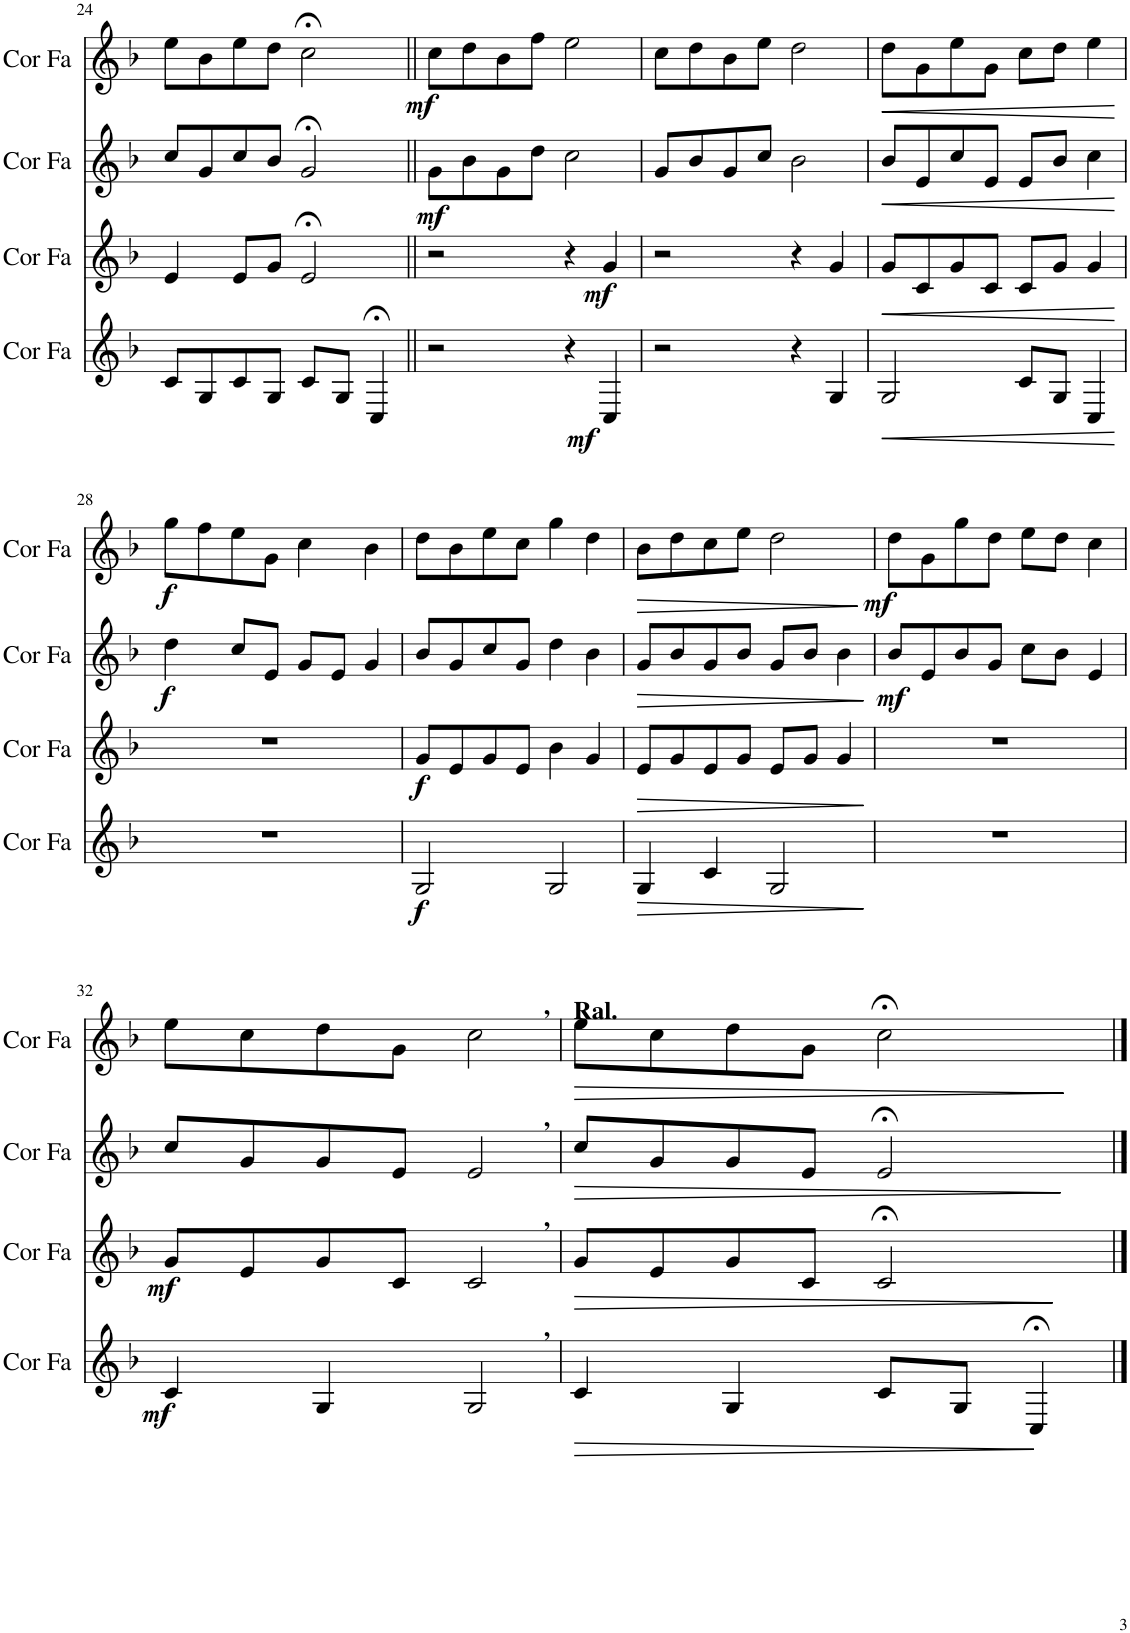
**kern	**dynam	**kern	**dynam	**kern	**dynam	**kern	**dynam
*part4	*part4	*part3	*part3	*part2	*part2	*part1	*part1
*staff4	*staff4	*staff3	*staff3	*staff2	*staff2	*staff1	*staff1
*I"Cor en Fa	*	*I"Cor en Fa	*	*I"Cor en Fa	*	*I"Cor en Fa	*
*I'Cor Fa	*	*I'Cor Fa	*	*I'Cor Fa	*	*I'Cor Fa	*
!!LO:PB:g=z
*clefG2	*	*clefG2	*	*clefG2	*	*clefG2	*
*Trd4c7	*	*Trd4c7	*	*Trd4c7	*	*Trd4c7	*
*k[b-]	*	*k[b-]	*	*k[b-]	*	*k[b-]	*
*M4/4	*	*M4/4	*	*M4/4	*	*M4/4	*
=24	=24	=24	=24	=24	=24	=24	=24
8c/L	.	4e/	.	8cc/L	.	8ee\L	.
8G/	.	.	.	8g/	.	8b-\	.
8c/	.	8e/L	.	8cc/	.	8ee\	.
8G/J	.	8g/J	.	8b-/J	.	8dd\J	.
8c/L	.	2e;</	.	2g;</	.	2cc;<\	.
8G/J	.	.	.	.	.	.	.
4C;</	.	.	.	.	.	.	.
=25||	=25||	=25||	=25||	=25||	=25||	=25||	=25||
!	!	!	!	!	!LO:DY:b	!	!LO:DY:b
2r	.	2r	.	8g\L	mf	8cc\L	mf
.	.	.	.	8b-\	.	8dd\	.
.	.	.	.	8g\	.	8b-\	.
.	.	.	.	8dd\J	.	8ff\J	.
!	!LO:DY:b	!	!	!	!	!	!
4r	mf	4r	.	2cc\	.	2ee\	.
!	!	!	!LO:DY:b	!	!	!	!
4C/	.	4g/	mf	.	.	.	.
=26	=26	=26	=26	=26	=26	=26	=26
2r	.	2r	.	8g/L	.	8cc\L	.
.	.	.	.	8b-/	.	8dd\	.
.	.	.	.	8g/	.	8b-\	.
.	.	.	.	8cc/J	.	8ee\J	.
4r	.	4r	.	2b-\	.	2dd\	.
4G/	.	4g/	.	.	.	.	.
=27	=27	=27	=27	=27	=27	=27	=27
!	!LO:HP:b	!	!LO:HP:b	!	!LO:HP:b	!	!LO:HP:b
2G/	<	8g/L	<	8b-/L	<	8dd\L	<
.	.	8c/	.	8e/	.	8g\	.
.	.	8g/	.	8cc/	.	8ee\	.
.	.	8c/J	.	8e/J	.	8g\J	.
8c/L	.	8c/L	.	8e/L	.	8cc\L	.
8G/J	.	8g/J	.	8b-/J	.	8dd\J	.
4C/	.	4g/	.	4cc\	.	4ee\	.
.	[	.	[	.	[	.	[
!!LO:LB:g=z
=28	=28	=28	=28	=28	=28	=28	=28
!	!	!	!	!	!LO:DY:b	!	!LO:DY:b
1r	.	1r	.	4dd\	f	8gg\L	f
.	.	.	.	.	.	8ff\	.
.	.	.	.	8cc/L	.	8ee\	.
.	.	.	.	8e/J	.	8g\J	.
.	.	.	.	8g/L	.	4cc\	.
.	.	.	.	8e/J	.	.	.
.	.	.	.	4g/	.	4b-\	.
=29	=29	=29	=29	=29	=29	=29	=29
!	!LO:DY:b	!	!LO:DY:b	!	!	!	!
2G/	f	8g/L	f	8b-/L	.	8dd\L	.
.	.	8e/	.	8g/	.	8b-\	.
.	.	8g/	.	8cc/	.	8ee\	.
.	.	8e/J	.	8g/J	.	8cc\J	.
2G/	.	4b-\	.	4dd\	.	4gg\	.
.	.	4g/	.	4b-\	.	4dd\	.
=30	=30	=30	=30	=30	=30	=30	=30
!	!LO:HP:b	!	!LO:HP:b	!	!LO:HP:b	!	!LO:HP:b
4G/	>	8e/L	>	8g/L	>	8b-\L	>
.	.	8g/	.	8b-/	.	8dd\	.
4c/	.	8e/	.	8g/	.	8cc\	.
.	.	8g/J	.	8b-/J	.	8ee\J	.
2G/	.	8e/L	.	8g/L	.	2dd\	.
.	.	8g/J	.	8b-/J	.	.	.
.	.	4g/	.	4b-\	.	.	.
.	]	.	]	.	]	.	]
=31	=31	=31	=31	=31	=31	=31	=31
!	!	!	!	!	!LO:DY:b	!	!LO:DY:b
1r	.	1r	.	8b-/L	mf	8dd\L	mf
.	.	.	.	8e/	.	8g\	.
.	.	.	.	8b-/	.	8gg\	.
.	.	.	.	8g/J	.	8dd\J	.
.	.	.	.	8cc\L	.	8ee\L	.
.	.	.	.	8b-\J	.	8dd\J	.
.	.	.	.	4e/	.	4cc\	.
!!LO:LB:g=z
=32	=32	=32	=32	=32	=32	=32	=32
!	!LO:DY:b	!	!LO:DY:b	!	!	!	!
4c/	mf	8g/L	mf	8cc/L	.	8ee\L	.
.	.	8e/	.	8g/	.	8cc\	.
4G/	.	8g/	.	8g/	.	8dd\	.
.	.	8c/J	.	8e/J	.	8g\J	.
!	!	!	!	!	!	!LO:TX:a:B:t=,	!
!	!	!	!	!LO:TX:a:B:t=,	!	!	!
!	!	!LO:TX:a:B:t=,	!	!	!	!	!
!LO:TX:a:B:t=,	!	!	!	!	!	!	!
2G/	.	2c/	.	2e/	.	2cc\	.
=33	=33	=33	=33	=33	=33	=33	=33
!	!	!	!	!	!	!LO:TX:a:B:t=Ral.	!
!	!LO:HP:b	!	!LO:HP:b	!	!LO:HP:b	!	!LO:HP:b
4c/	>	8g/L	>	8cc/L	>	8ee\L	>
.	.	8e/	.	8g/	.	8cc\	.
4G/	.	8g/	.	8g/	.	8dd\	.
.	.	8c/J	.	8e/J	.	8g\J	.
8c/L	.	2c;</	.	2e;</	.	2cc;<\	.
8G/J	.	.	.	.	.	.	.
4C;</	.	.	.	.	.	.	.
.	]	.	]	.	]	.	]
==	==	==	==	==	==	==	==
*-	*-	*-	*-	*-	*-	*-	*-
